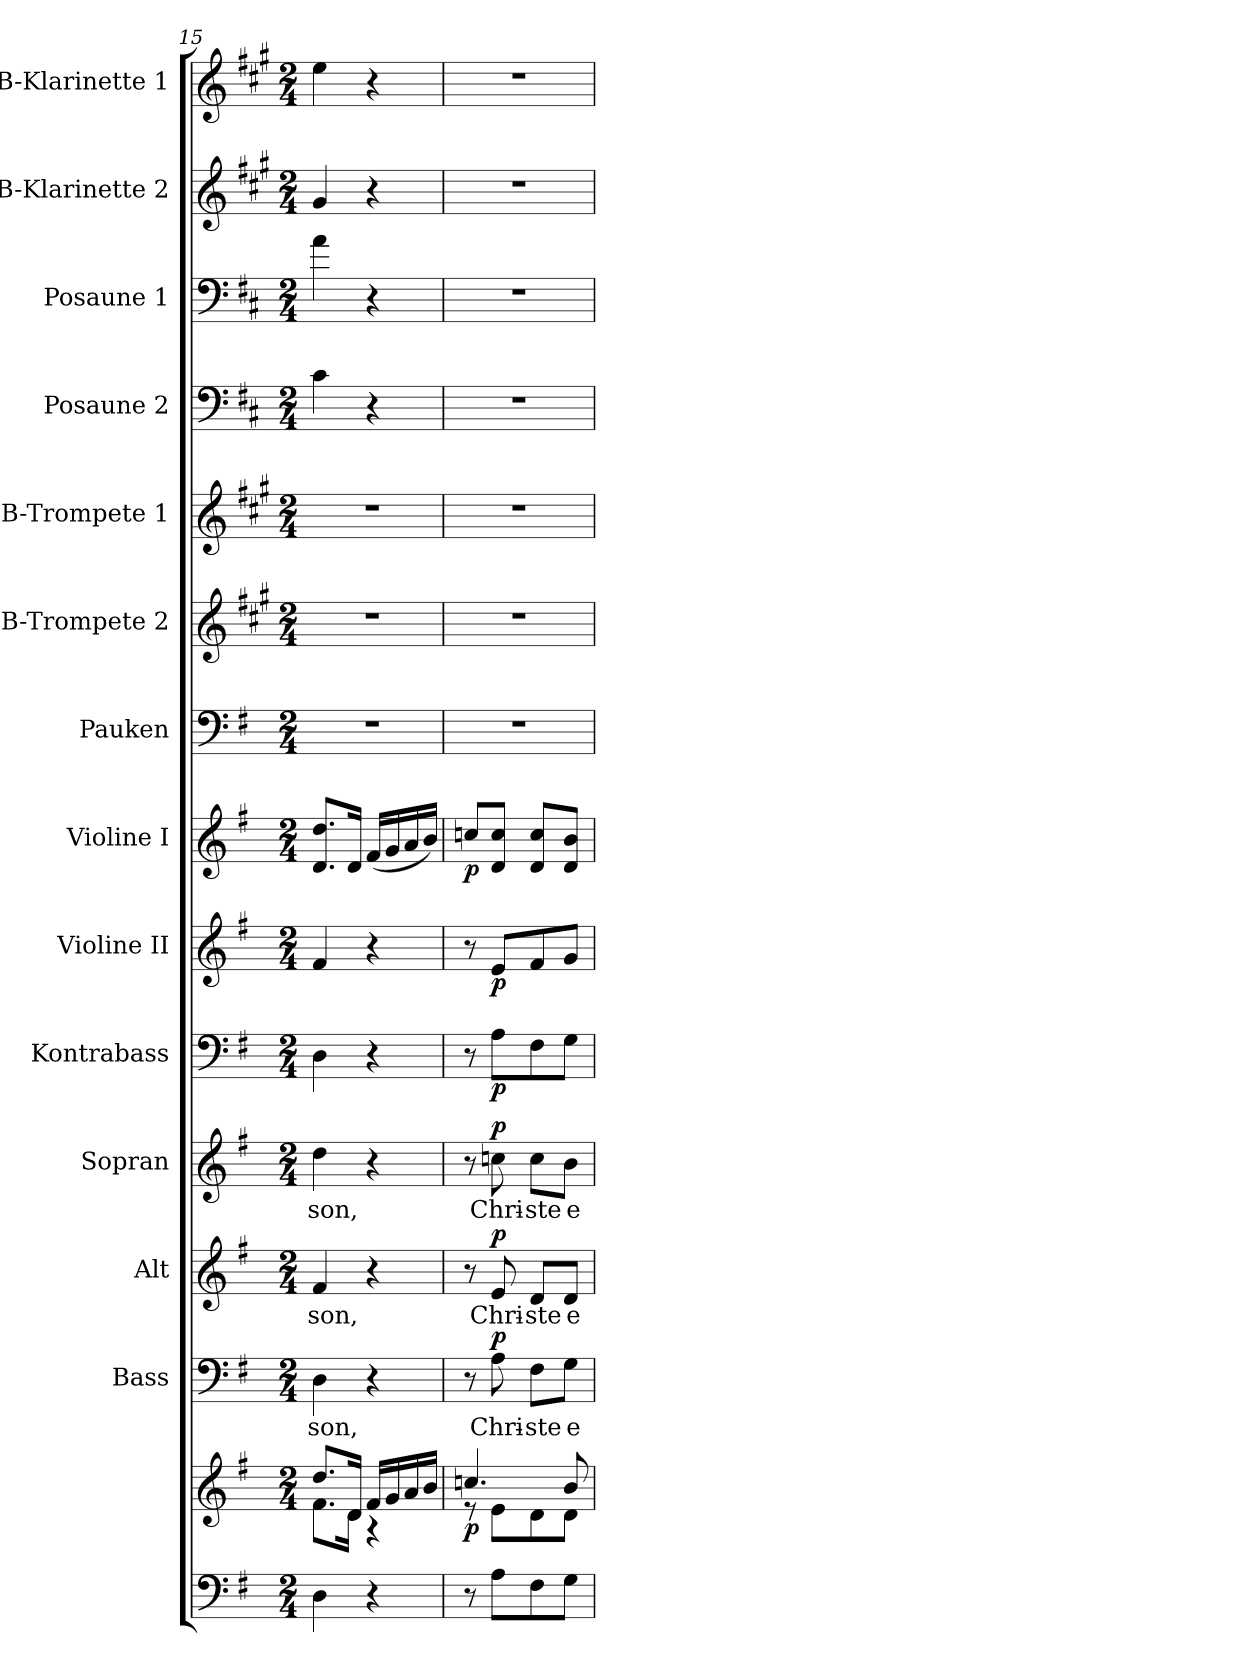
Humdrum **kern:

**kern	**kern	**dynam	**kern	**text	**dynam	**kern	**text	**dynam	**kern	**text	**dynam	**kern	**dynam	**kern	**dynam	**kern	**dynam	**kern	**kern	**kern	**kern	**kern	**kern	**kern
*part14	*part14	*part14	*part13	*part13	*part13	*part12	*part12	*part12	*part11	*part11	*part11	*part10	*part10	*part9	*part9	*part8	*part8	*part7	*part6	*part5	*part4	*part3	*part2	*part1
*staff15	*staff14	*staff14/15	*staff13	*staff13	*staff13	*staff12	*staff12	*staff12	*staff11	*staff11	*staff11	*staff10	*staff10	*staff9	*staff9	*staff8	*staff8	*staff7	*staff6	*staff5	*staff4	*staff3	*staff2	*staff1
*	*	*	*I"Bass	*	*	*I"Alt	*	*	*I"Sopran	*	*	*I"Kontrabass	*	*I"Violine II	*	*I"Violine I	*	*I"Pauken	*I"B-Trompete 2	*I"B-Trompete 1	*I"Posaune 2	*I"Posaune 1	*I"B-Klarinette 2	*I"B-Klarinette 1
*	*	*	*I'B.	*	*	*I'A.	*	*	*I'S.	*	*	*I'Kb.	*	*I'Vl. II	*	*I'Vl. I	*	*I'Pk.	*I'B Trp. 2	*I'B Trp. 1	*I'Pos. 2	*I'Pos. 1	*I'B Kl. 2	*I'B Kl. 1
!!LO:PB:g=z
*clefF4	*clefG2	*	*clefF4	*	*	*clefG2	*	*	*clefG2	*	*	*clefF4	*	*clefG2	*	*clefG2	*	*clefF4	*clefG2	*clefG2	*clefF4	*clefF4	*clefG2	*clefG2
*	*	*	*	*	*	*	*	*	*	*	*	*ITrd7c12	*	*	*	*	*	*	*ITrd1c2	*ITrd1c2	*ITrd4c7	*ITrd4c7	*ITrd1c2	*ITrd1c2
*k[f#]	*k[f#]	*	*k[f#]	*	*	*k[f#]	*	*	*k[f#]	*	*	*k[f#]	*	*k[f#]	*	*k[f#]	*	*k[f#]	*k[f#]	*k[f#]	*k[f#]	*k[f#]	*k[f#]	*k[f#]
*G:	*G:	*	*G:	*	*	*G:	*	*	*G:	*	*	*G:	*	*G:	*	*G:	*	*G:	*G:	*G:	*G:	*G:	*G:	*G:
*M2/4	*M2/4	*	*M2/4	*	*	*M2/4	*	*	*M2/4	*	*	*M2/4	*	*M2/4	*	*M2/4	*	*M2/4	*M2/4	*M2/4	*M2/4	*M2/4	*M2/4	*M2/4
=15	=15	=15	=15	=15	=15	=15	=15	=15	=15	=15	=15	=15	=15	=15	=15	=15	=15	=15	=15	=15	=15	=15	=15	=15
*	*^	*	*	*	*	*	*	*	*	*	*	*	*	*	*	*	*	*	*	*	*	*	*	*
!	!	!	!	!	!LO:LY:b	!	!	!LO:LY:b	!	!	!LO:LY:b	!	!	!	!	!	!	!	!	!	!	!	!	!	!
4D\	8.dd/L	8.f#\L	.	4D\	-son,	.	4f#/	-son,	.	4dd\	-son,	.	4DD\	.	4f#/	.	8.d/ 8.dd/L	.	2r	2r	2r	4F#\	4d\	4f#/	4dd\
.	16d/Jk	16d\Jk	.	.	.	.	.	.	.	.	.	.	.	.	.	.	16d/Jk	.	.	.	.	.	.	.	.
4r	16f#/LL	4rA	.	4r	.	.	4r	.	.	4r	.	.	4r	.	4r	.	(<16f#/LL	.	.	.	.	4r	4r	4r	4r
.	16g/	.	.	.	.	.	.	.	.	.	.	.	.	.	.	.	16g/	.	.	.	.	.	.	.	.
.	16a/	.	.	.	.	.	.	.	.	.	.	.	.	.	.	.	16a/	.	.	.	.	.	.	.	.
.	16b/JJ	.	.	.	.	.	.	.	.	.	.	.	.	.	.	.	16b/JJ)	.	.	.	.	.	.	.	.
=16	=16	=16	=16	=16	=16	=16	=16	=16	=16	=16	=16	=16	=16	=16	=16	=16	=16	=16	=16	=16	=16	=16	=16	=16	=16
!	!	!	!LO:DY:b	!	!	!	!	!	!	!	!	!	!	!	!	!	!	!LO:DY:b	!	!	!	!	!	!	!
8r	4.ccn/	8rd	p	8r	.	.	8r	.	.	8r	.	.	8r	.	8r	.	8ccn/L	p	2r	2r	2r	2r	2r	2r	2r
!	!	!	!	!	!LO:LY:b	!LO:DY:a	!	!LO:LY:b	!LO:DY:a	!	!LO:LY:b	!LO:DY:a	!	!LO:DY:b	!	!LO:DY:b	!	!	!	!	!	!	!	!	!
8A\L	.	8e\L	.	8A\	Chri-	p	8e/	Chri-	p	8ccn\	Chri-	p	8AA\L	p	8e/L	p	8d/ 8cc/J	.	.	.	.	.	.	.	.
!	!	!	!	!	!LO:LY:b	!	!	!LO:LY:b	!	!	!LO:LY:b	!	!	!	!	!	!	!	!	!	!	!	!	!	!
8F#\	.	8d\	.	8F#\L	-ste	.	8d/L	-ste	.	8cc\L	-ste	.	8FF#\	.	8f#/	.	8d/ 8cc/L	.	.	.	.	.	.	.	.
!	!	!	!	!	!LO:LY:b	!	!	!LO:LY:b	!	!	!LO:LY:b	!	!	!	!	!	!	!	!	!	!	!	!	!	!
8G\J	8b/	8d\J	.	8G\J	e-	.	8d/J	e-	.	8b\J	e-	.	8GG\J	.	8g/J	.	8d/ 8b/J	.	.	.	.	.	.	.	.
*	*v	*v	*	*	*	*	*	*	*	*	*	*	*	*	*	*	*	*	*	*	*	*	*	*	*
=	=	=	=	=	=	=	=	=	=	=	=	=	=	=	=	=	=	=	=	=	=	=	=	=
*-	*-	*-	*-	*-	*-	*-	*-	*-	*-	*-	*-	*-	*-	*-	*-	*-	*-	*-	*-	*-	*-	*-	*-	*-
